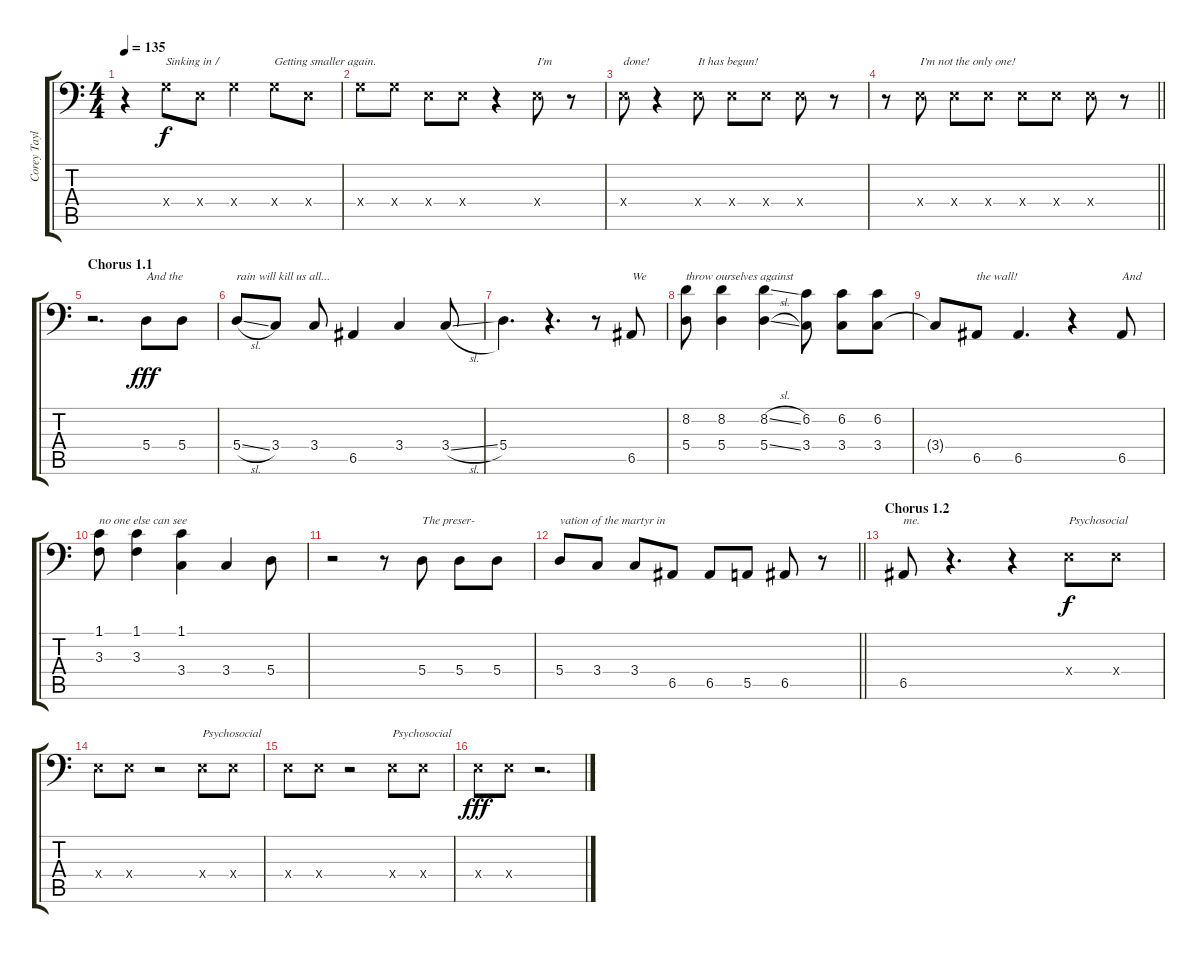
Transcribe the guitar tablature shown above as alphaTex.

\track ("Corey Taylor" "Corey Tayl") {instrument lead2sawtooth}
\staff {score tabs}
\tuning (B3 Gb3 D3 A2 E2 A1) {hide}
\ts (4 4)
\tempo 135
\clef f4
\ks c
r.4{dy f} 10.4{x}.8{txt "Sinking in /"} 7.4{x}.8 10.4{x}.4 10.4{x}.8{txt "Getting smaller again."} 7.4{x}.8 |
10.4{x}.8 10.4{x}.8 7.4{x}.8 7.4{x}.8 r.4 7.4{x}.8{txt "I'm"} r.8 |
7.4{x}.8{txt "done!"} r.4 7.4{x}.8{txt "It has begun!"} 7.4{x}.8 7.4{x}.8 7.4{x}.8 r.8 |
\barLineRight lightlight
r.8 7.4{x}.8{txt "I'm not the only one!"} 7.4{x}.8 7.4{x}.8 7.4{x}.8 7.4{x}.8 7.4{x}.8 r.8 |
\section ("" "Chorus 1.1")
r.2{d} 5.4.8{txt "And the" dy fff} 5.4.8 |
5.4{sl}.8{txt "rain will kill us all..."} 3.4.8 3.4.8 6.5.4 3.4.4 3.4{sl}.8 |
5.4.4{d} r.4{d} r.8 6.5.8{txt "We"} |
(8.2 5.4).8{txt "throw ourselves against "} (8.2 5.4).4 (8.2{sl} 5.4{sl}).4 (6.2 3.4).8 (6.2 3.4).8 (6.2 3.4).8 |
3.4{t}.8 6.5.8{txt "the wall!"} 6.5.4{d} r.4 6.5.8{txt "And"} |
(1.1 3.3).8{txt "no one else can see"} (1.1 3.3).4 (1.1 3.4).4 3.4.4 5.4.8 |
r.2 r.8 5.4.8{txt "The preser-"} 5.4.8 5.4.8 |
\barLineRight lightlight
5.4.8{txt "vation of the martyr in "} 3.4.8 3.4.8 6.5.8 6.5.8 5.5.8 6.5.8 r.8 |
\section ("" "Chorus 1.2")
6.5.8{txt "me."} r.4{d} r.4 7.4{x}.8{txt "Psychosocial" dy f} 7.4{x}.8 |
7.4{x}.8 7.4{x}.8 r.2 7.4{x}.8{txt "Psychosocial"} 7.4{x}.8 |
7.4{x}.8 7.4{x}.8 r.2 7.4{x}.8{txt "Psychosocial"} 7.4{x}.8 |
7.4{x}.8{dy fff} 7.4{x}.8 r.2{d}
